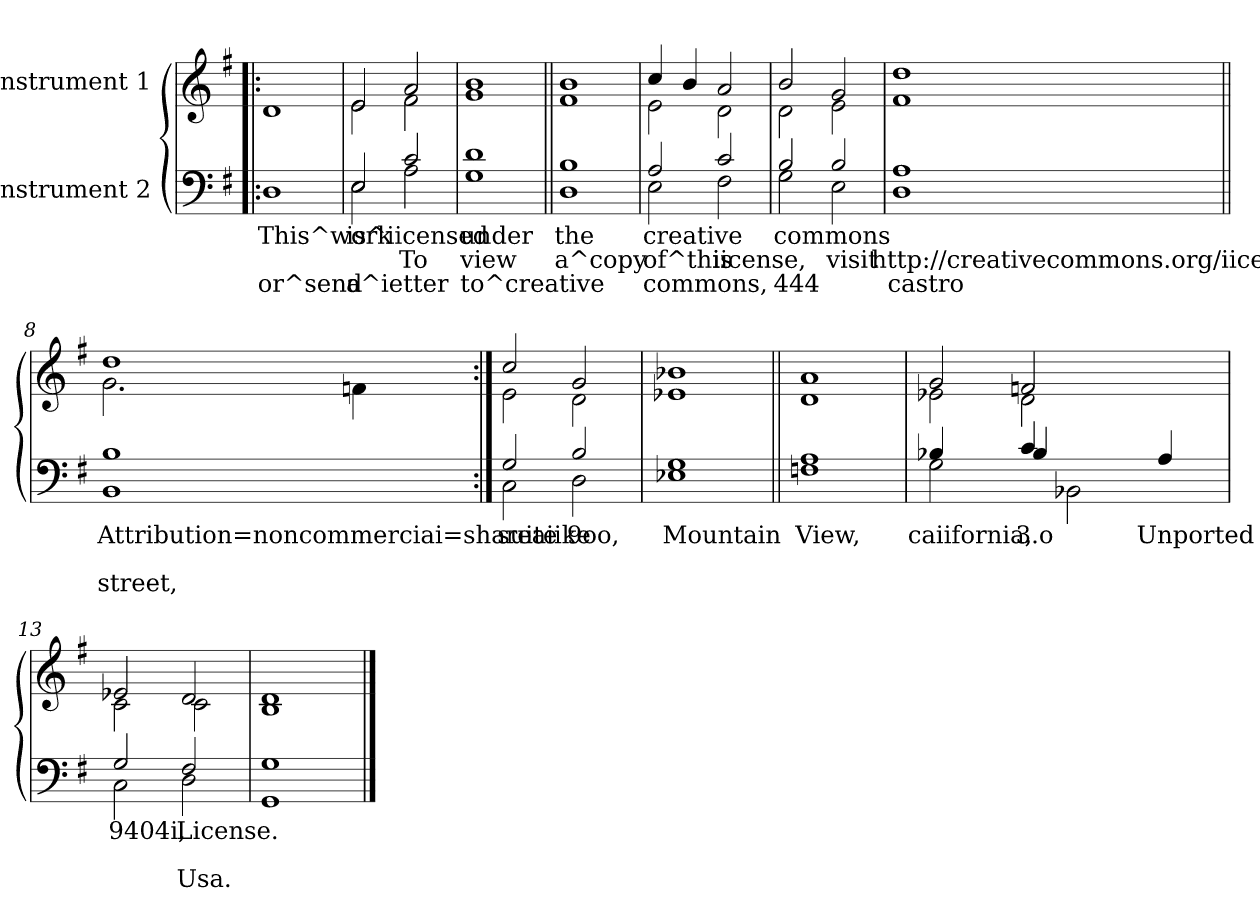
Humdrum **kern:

**kern	**text	**text	**text	**kern
*part2	*part2	*part2	*part2	*part1
*staff2	*staff2	*staff2	*staff2	*staff1
*I"Instrument 2	*	*	*	*I"Instrument 1
!!LO:PB:g=z
*stria5	*	*	*	*stria5
*clefF4	*	*	*	*clefG2
*k[f#]	*	*	*	*k[f#]
*G:	*	*	*	*G:
=1!|:	=1!|:	=1!|:	=1!|:	=1!|:
!	!LO:LY:b:rj	!	!LO:LY:b:rj	!
1D	This^work	.	or^send	1d
=2	=2	=2	=2	=2
*^	*	*	*	*
!	!	!LO:LY:b:rj	!LO:LY:b:rj	!LO:LY:b:rj	!
*	*	*	*	*	*^
2E/	2E\	is^iicensed	.	a^ietter	2e/	2e\
!	!	!LO:LY:b:rj	!LO:LY:b:rj	!LO:LY:b:rj	!	!
2c/	2A\	.	To	.	2a/	2f#\
=3	=3	=3	=3	=3	=3	=3
!	!	!LO:LY:b:rj	!LO:LY:b:rj	!LO:LY:b:rj	!	!
*v	*v	*	*	*	*	*
*	*	*	*	*v	*v
1d 1G	under	view	to^creative	1b 1g
=4||	=4||	=4||	=4||	=4||
!	!LO:LY:b:rj	!LO:LY:b:rj	!	!
1B 1D	the	a^copy	.	1b 1f#
=5	=5	=5	=5	=5
*^	*	*	*	*
!	!	!LO:LY:b:rj	!LO:LY:b:rj	!LO:LY:b:rj	!
*	*	*	*	*	*^
2A/	2E\	creative	of^this	commons,	4cc/	2e\
.	.	.	.	.	4b/	.
!	!	!LO:LY:b:rj	!LO:LY:b:rj	!LO:LY:b:rj	!	!
2c/	2F#\	.	iicense,	.	2a/	2d\
=6	=6	=6	=6	=6	=6	=6
!	!	!LO:LY:b:rj	!LO:LY:b:rj	!LO:LY:b:rj	!	!
2B/	2G\	commons	.	444	2b/	2d\
!	!	!LO:LY:b:rj	!LO:LY:b:rj	!LO:LY:b:rj	!	!
2B/	2E\	.	visit	.	2g/	2e\
!!LO:LB:g=z
=7	=7	=7	=7	=7	=7	=7
!	!	!LO:LY:b:rj	!LO:LY:b:rj	!LO:LY:b:rj	!	!
*v	*v	*	*	*	*	*
*	*	*	*	*v	*v
1A 1D	.	http://creativecommons.org/iicenses/by=nc=sa/3.o/	castro	1dd 1f#
=8||	=8||	=8||	=8||	=8||
!	!LO:LY:b:rj	!	!LO:LY:b:rj	!
*	*	*	*	*^
1B 1BB	Attribution=noncommerciai=shareaiike	.	street,	1dd	2.g\
.	.	.	.	.	4fn\
=9:|!	=9:|!	=9:|!	=9:|!	=9:|!	=9:|!
*^	*	*	*	*	*
!	!	!LO:LY:b:rj	!	!	!	!
2G/	2C\	suite	.	.	2cc/	2e\
!	!	!LO:LY:b:rj	!	!	!	!
2B/	2D\	9oo,	.	.	2g/	2d\
=10	=10	=10	=10	=10	=10	=10
!	!	!LO:LY:b:rj	!	!	!	!
*v	*v	*	*	*	*	*
*	*	*	*	*v	*v
1G 1E-X	Mountain	.	.	1b-X 1e-X
=11||	=11||	=11||	=11||	=11||
!	!LO:LY:b:rj	!	!	!
1A 1Fn	View,	.	.	1a 1d
!!LO:LB:g=z
=12	=12	=12	=12	=12
*^	*	*	*	*
!	!	!LO:LY:b:rj	!	!	!
*	*	*	*	*	*^
2G\	4B-X/	caiifornia,	.	.	2g/	2e-X\
.	4ryy	.	.	.	.	.
!	!	!LO:LY:b:rj	!	!	!	!
!	!	!LO:LY:b:rj	!	!	!	!
4c/	4B-/	3.o	.	.	2fn/	2d\
2BB-X\	2.ryy	.	.	.	.	.
.	.	.	.	.	2ryy	2ryy
!	!	!LO:LY:b:rj	!	!	!	!
4A/	.	Unported	.	.	.	.
=13	=13	=13	=13	=13	=13	=13
!	!	!LO:LY:b:rj	!	!LO:LY:b:rj	!	!
2G/	2C\	9404i,	.	.	2e-X/	2c\
!	!	!LO:LY:b:rj	!	!LO:LY:b:rj	!	!
2F#/	2D\	License.	.	Usa.	2d/	2c\
=14	=14	=14	=14	=14	=14	=14
!	!	!LO:LY:b:rj	!	!	!	!
*v	*v	*	*	*	*	*
*	*	*	*	*v	*v
1G 1GG	.	.	.	1d 1B
==	==	==	==	==
*-	*-	*-	*-	*-
